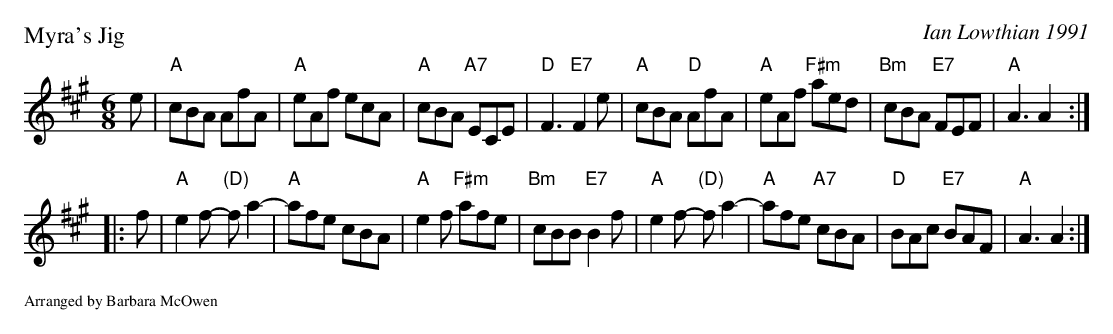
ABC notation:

X:1
P: Myra's Jig
C: Ian Lowthian 1991
M: 6/8
L: 1/8
K: A
   e |\
"A"cBA AfA | "A"eAf ecA | "A"cBA "A7"ECE | "D"F3 "E7"F2e |\
"A"cBA "D"AfA | "A"eAf "F#m"aed | "Bm"cBA "E7"FEF | "A"A3 A2 :|
|: f |\
"A"e2f- "(D)"fa2- | "A"afe cBA | "A"e2f "F#m"afe | "Bm"cBB "E7"B2f |\
"A"e2f- "(D)"fa2- | "A"afe "A7"cBA | "D"BAc "E7"BAF | "A"A3 A2 :|
